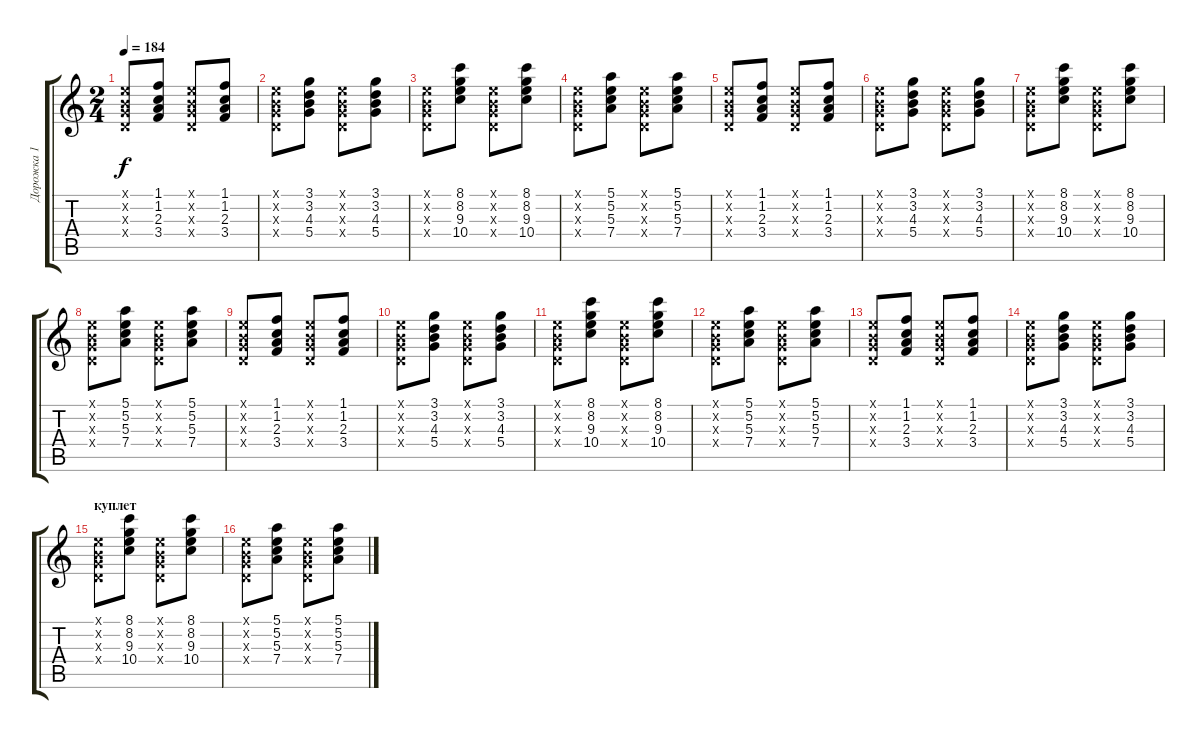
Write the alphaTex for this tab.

\track ("Дорожка 1" "Дорожка 1") {instrument distortionguitar}
\staff {score tabs}
\tuning (E4 B3 G3 D3 A2 E2) {hide}
\ts (2 4)
\tempo 184
\clef g2
\ks c
(0.1{x} 0.2{x} 0.3{x} 0.4{x}).8{dy f} (1.1 1.2 2.3 3.4).8 (0.1{x} 0.2{x} 0.3{x} 0.4{x}).8 (1.1 1.2 2.3 3.4).8 |
(0.1{x} 0.2{x} 0.3{x} 0.4{x}).8 (3.1 3.2 4.3 5.4).8 (0.1{x} 0.2{x} 0.3{x} 0.4{x}).8 (3.1 3.2 4.3 5.4).8 |
(0.1{x} 0.2{x} 0.3{x} 0.4{x}).8{instrument electricguitarclean} (8.1 8.2 9.3 10.4).8 (0.1{x} 0.2{x} 0.3{x} 0.4{x}).8 (8.1 8.2 9.3 10.4).8 |
(0.1{x} 0.2{x} 0.3{x} 0.4{x}).8 (5.1 5.2 5.3 7.4).8 (0.1{x} 0.2{x} 0.3{x} 0.4{x}).8 (5.1 5.2 5.3 7.4).8 |
(0.1{x} 0.2{x} 0.3{x} 0.4{x}).8 (1.1 1.2 2.3 3.4).8 (0.1{x} 0.2{x} 0.3{x} 0.4{x}).8 (1.1 1.2 2.3 3.4).8 |
(0.1{x} 0.2{x} 0.3{x} 0.4{x}).8 (3.1 3.2 4.3 5.4).8 (0.1{x} 0.2{x} 0.3{x} 0.4{x}).8 (3.1 3.2 4.3 5.4).8 |
(0.1{x} 0.2{x} 0.3{x} 0.4{x}).8{instrument electricguitarclean} (8.1 8.2 9.3 10.4).8 (0.1{x} 0.2{x} 0.3{x} 0.4{x}).8 (8.1 8.2 9.3 10.4).8 |
(0.1{x} 0.2{x} 0.3{x} 0.4{x}).8 (5.1 5.2 5.3 7.4).8 (0.1{x} 0.2{x} 0.3{x} 0.4{x}).8 (5.1 5.2 5.3 7.4).8 |
(0.1{x} 0.2{x} 0.3{x} 0.4{x}).8 (1.1 1.2 2.3 3.4).8 (0.1{x} 0.2{x} 0.3{x} 0.4{x}).8 (1.1 1.2 2.3 3.4).8 |
(0.1{x} 0.2{x} 0.3{x} 0.4{x}).8 (3.1 3.2 4.3 5.4).8 (0.1{x} 0.2{x} 0.3{x} 0.4{x}).8 (3.1 3.2 4.3 5.4).8 |
(0.1{x} 0.2{x} 0.3{x} 0.4{x}).8{instrument electricguitarclean} (8.1 8.2 9.3 10.4).8 (0.1{x} 0.2{x} 0.3{x} 0.4{x}).8 (8.1 8.2 9.3 10.4).8 |
(0.1{x} 0.2{x} 0.3{x} 0.4{x}).8 (5.1 5.2 5.3 7.4).8 (0.1{x} 0.2{x} 0.3{x} 0.4{x}).8 (5.1 5.2 5.3 7.4).8 |
(0.1{x} 0.2{x} 0.3{x} 0.4{x}).8 (1.1 1.2 2.3 3.4).8 (0.1{x} 0.2{x} 0.3{x} 0.4{x}).8 (1.1 1.2 2.3 3.4).8 |
(0.1{x} 0.2{x} 0.3{x} 0.4{x}).8 (3.1 3.2 4.3 5.4).8 (0.1{x} 0.2{x} 0.3{x} 0.4{x}).8 (3.1 3.2 4.3 5.4).8 |
\section ("" "куплет")
(0.1{x} 0.2{x} 0.3{x} 0.4{x}).8{instrument electricguitarclean} (8.1 8.2 9.3 10.4).8 (0.1{x} 0.2{x} 0.3{x} 0.4{x}).8 (8.1 8.2 9.3 10.4).8 |
(0.1{x} 0.2{x} 0.3{x} 0.4{x}).8 (5.1 5.2 5.3 7.4).8 (0.1{x} 0.2{x} 0.3{x} 0.4{x}).8 (5.1 5.2 5.3 7.4).8
